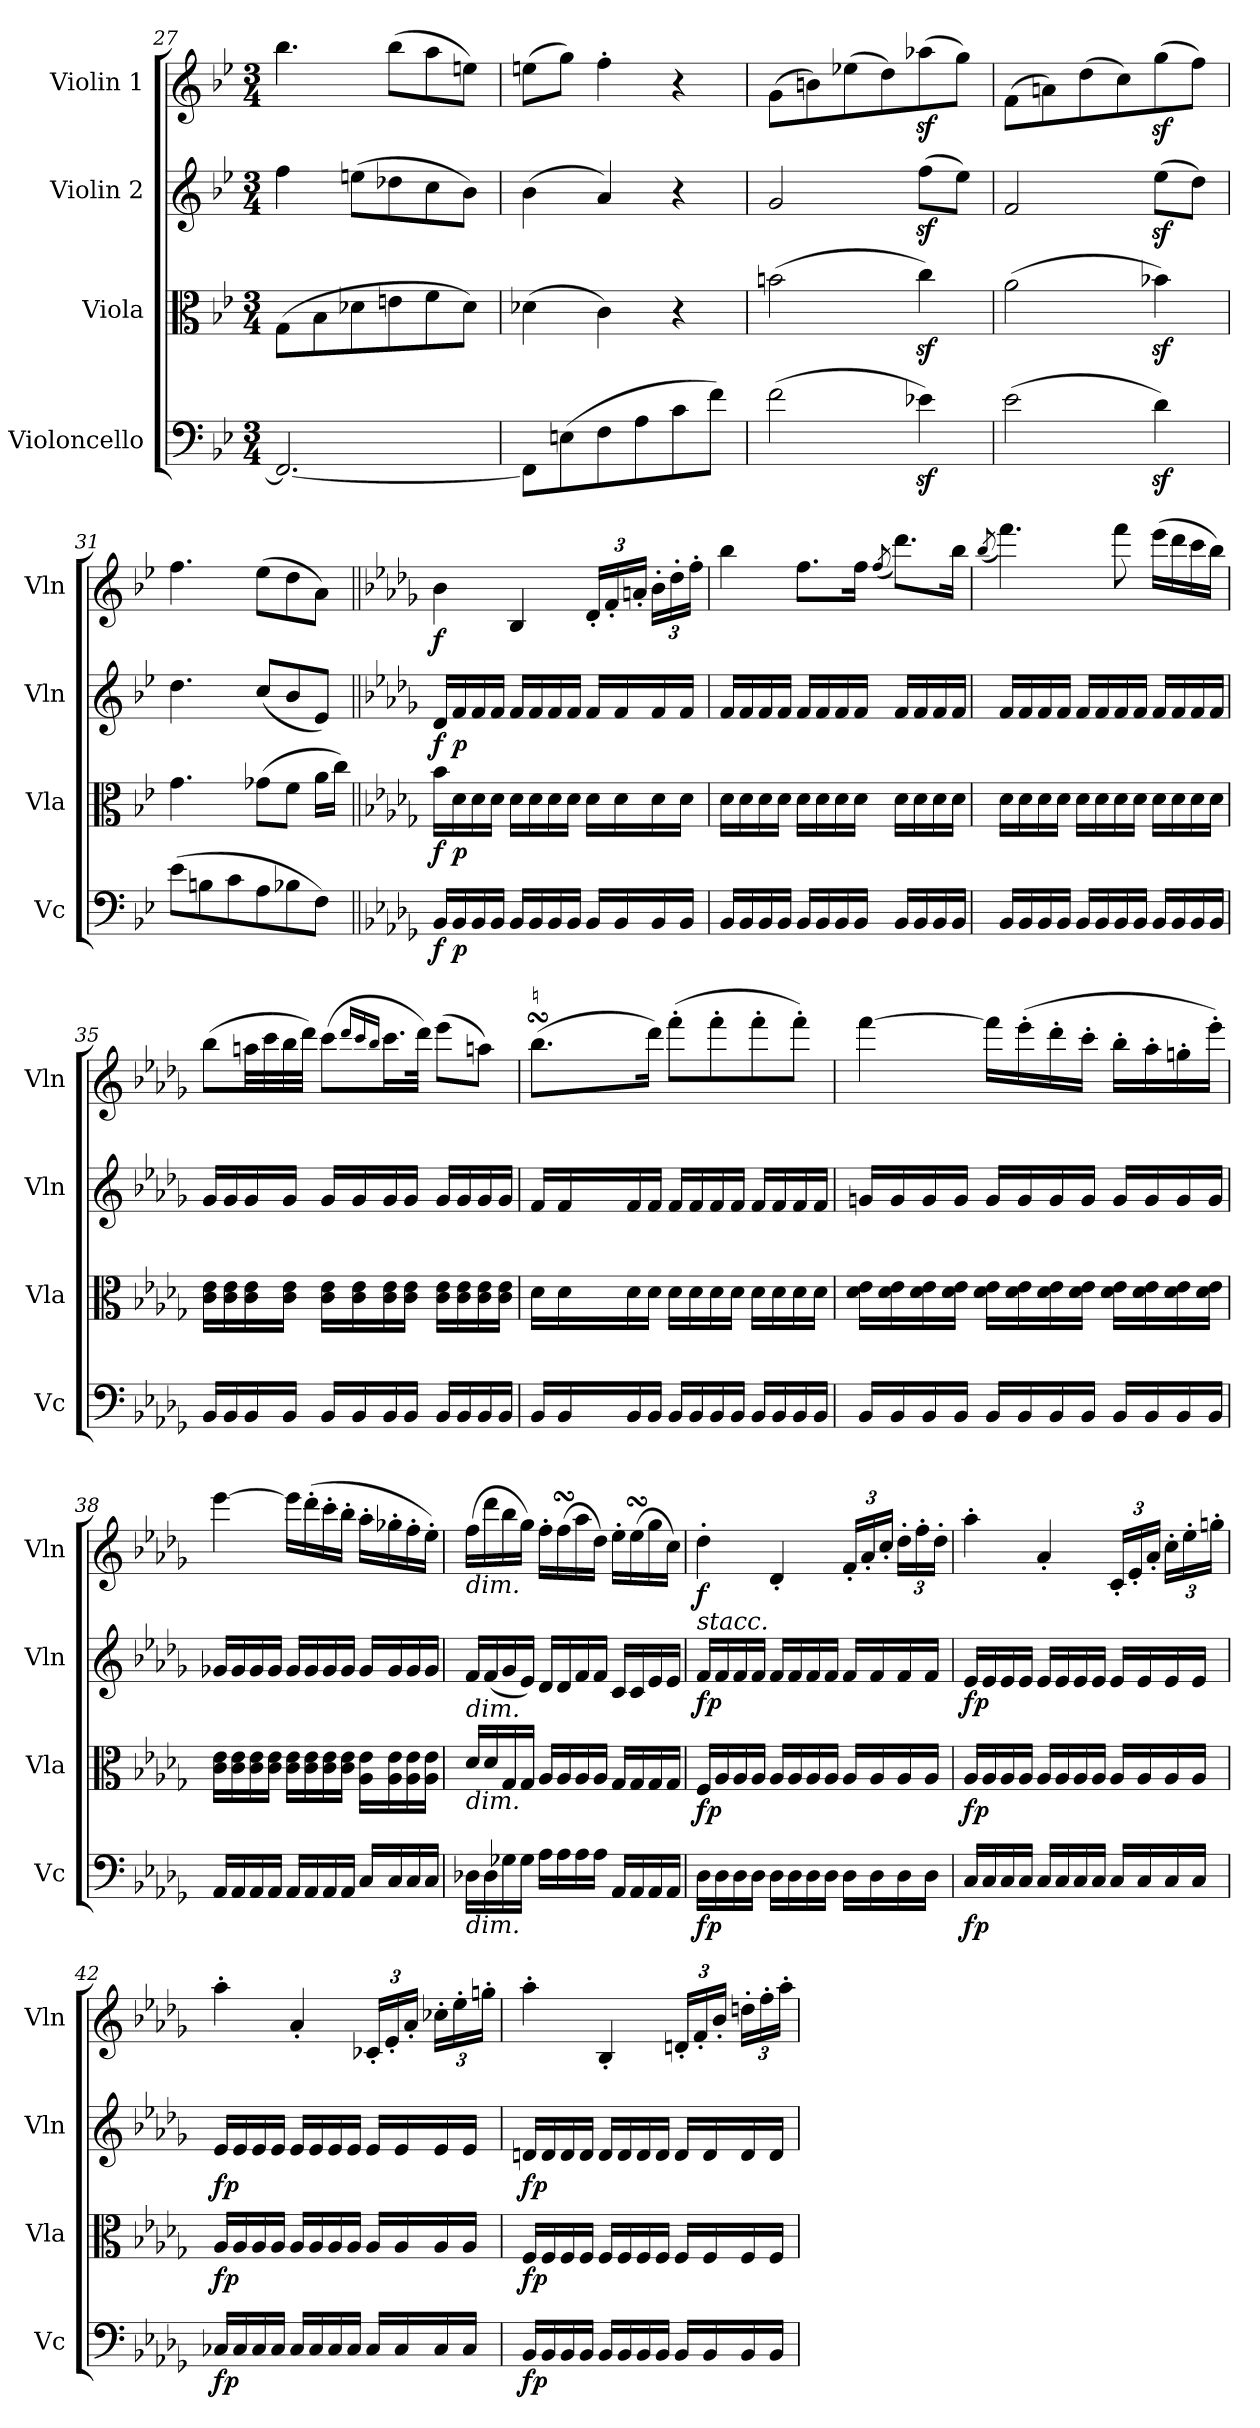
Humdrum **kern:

**kern	**dynam	**kern	**dynam	**kern	**dynam	**kern	**dynam
*part4	*part4	*part3	*part3	*part2	*part2	*part1	*part1
*staff4	*staff4	*staff3	*staff3	*staff2	*staff2	*staff1	*staff1
*I"Violoncello	*	*I"Viola	*	*I"Violin 2	*	*I"Violin 1	*
*I'Vc	*	*I'Vla	*	*I'Vln	*	*I'Vln	*
*clefF4	*	*clefC3	*	*clefG2	*	*clefG2	*
*k[b-e-]	*	*k[b-e-]	*	*k[b-e-]	*	*k[b-e-]	*
*M3/4	*	*M3/4	*	*M3/4	*	*M3/4	*
=27	=27	=27	=27	=27	=27	=27	=27
2.FF/_	.	(>8G\L	.	4ff\	.	4.bb-\	.
.	.	8B-\	.	.	.	.	.
.	.	8d-X\	.	(>8een\L	.	.	.
.	.	8en\	.	8dd-X\	.	(>8bb-\L	.
.	.	8f\	.	8cc\	.	8aa\	.
.	.	8d-\J)	.	8b-\J)	.	8een\J)	.
=28	=28	=28	=28	=28	=28	=28	=28
8FF\L]	.	(>4d-X\	.	(>4b-\	.	(>8een\L	.
(>8En\	.	.	.	.	.	8gg\J)	.
8F\	.	4c\)	.	4a/)	.	4ff'\	.
8A\	.	.	.	.	.	.	.
8c\	.	4r	.	4r	.	4r	.
8f\J)	.	.	.	.	.	.	.
=29	=29	=29	=29	=29	=29	=29	=29
(>2f\	.	(>2bn\	.	2g/	.	(>8g\L	.
.	.	.	.	.	.	8bn\)	.
.	.	.	.	.	.	(>8ee-X\	.
.	.	.	.	.	.	8dd\)	.
4e-Xz<\)	.	4ccz<\)	.	(>8ffz<\L	.	(>8aa-Xz<\	.
.	.	.	.	8ee-\J)	.	8gg\J)	.
=30	=30	=30	=30	=30	=30	=30	=30
(>2e-\	.	(>2a\	.	2f/	.	(>8f\L	.
.	.	.	.	.	.	8an\)	.
.	.	.	.	.	.	(>8dd\	.
.	.	.	.	.	.	8cc\)	.
4dz<\)	.	4b-Xz<\)	.	(>8ee-z<\L	.	(>8ggz<\	.
.	.	.	.	8dd\J)	.	8ff\J)	.
=31	=31	=31	=31	=31	=31	=31	=31
(>8e-\L	.	4.g\	.	4.dd\	.	4.ff\	.
8Bn\	.	.	.	.	.	.	.
8c\	.	.	.	.	.	.	.
8A\	.	(>8g-X\L	.	(<8cc/L	.	(>8ee-\L	.
8B-X\	.	8f\J	.	8b-/	.	8dd\	.
8F\J)	.	16a\LL	.	8e-/J)	.	8a\J)	.
.	.	16cc\JJ)	.	.	.	.	.
!!LO:LB:g=z
=32||	=32||	=32||	=32||	=32||	=32||	=32||	=32||
*k[b-e-a-d-g-]	*	*k[b-e-a-d-g-]	*	*k[b-e-a-d-g-]	*	*k[b-e-a-d-g-]	*
!	!LO:DY:b	!	!LO:DY:b	!	!LO:DY:b	!	!LO:DY:b
16BB-/LL	f	16b-\LL	f	16d-/LL	f	4b-\	f
!	!LO:DY:b	!	!LO:DY:b	!	!LO:DY:b	!	!
16BB-/	p	16d-\	p	16f/	p	.	.
16BB-/	.	16d-\	.	16f/	.	.	.
16BB-/JJ	.	16d-\JJ	.	16f/JJ	.	.	.
16BB-/LL	.	16d-\LL	.	16f/LL	.	4B-/	.
16BB-/	.	16d-\	.	16f/	.	.	.
16BB-/	.	16d-\	.	16f/	.	.	.
16BB-/JJ	.	16d-\JJ	.	16f/JJ	.	.	.
*	*	*	*	*	*	*Xbrackettup	*
16BB-/LL	.	16d-\LL	.	16f/LL	.	24d-'/LL	.
.	.	.	.	.	.	24f'/	.
16BB-/	.	16d-\	.	16f/	.	.	.
.	.	.	.	.	.	24an'/JJ	.
16BB-/	.	16d-\	.	16f/	.	24b-'\LL	.
.	.	.	.	.	.	24dd-'\	.
16BB-/JJ	.	16d-\JJ	.	16f/JJ	.	.	.
.	.	.	.	.	.	24ff'\JJ	.
=33	=33	=33	=33	=33	=33	=33	=33
16BB-/LL	.	16d-\LL	.	16f/LL	.	4bb-\	.
16BB-/	.	16d-\	.	16f/	.	.	.
16BB-/	.	16d-\	.	16f/	.	.	.
16BB-/JJ	.	16d-\JJ	.	16f/JJ	.	.	.
16BB-/LL	.	16d-\LL	.	16f/LL	.	8.ff\L	.
16BB-/	.	16d-\	.	16f/	.	.	.
16BB-/	.	16d-\	.	16f/	.	.	.
16BB-/JJ	.	16d-\JJ	.	16f/JJ	.	16ff\Jk	.
.	.	.	.	.	.	(<8qff/	.
16BB-/LL	.	16d-\LL	.	16f/LL	.	8.ddd-\L)	.
16BB-/	.	16d-\	.	16f/	.	.	.
16BB-/	.	16d-\	.	16f/	.	.	.
16BB-/JJ	.	16d-\JJ	.	16f/JJ	.	16bb-\Jk	.
=34	=34	=34	=34	=34	=34	=34	=34
.	.	.	.	.	.	(<8qbb-/	.
16BB-/LL	.	16d-\LL	.	16f/LL	.	4.fff\)	.
16BB-/	.	16d-\	.	16f/	.	.	.
16BB-/	.	16d-\	.	16f/	.	.	.
16BB-/JJ	.	16d-\JJ	.	16f/JJ	.	.	.
16BB-/LL	.	16d-\LL	.	16f/LL	.	.	.
16BB-/	.	16d-\	.	16f/	.	.	.
16BB-/	.	16d-\	.	16f/	.	8fff\	.
16BB-/JJ	.	16d-\JJ	.	16f/JJ	.	.	.
16BB-/LL	.	16d-\LL	.	16f/LL	.	(>16eee-\LL	.
16BB-/	.	16d-\	.	16f/	.	16ddd-\	.
16BB-/	.	16d-\	.	16f/	.	16ccc\	.
16BB-/JJ	.	16d-\JJ	.	16f/JJ	.	16bb-\JJ)	.
!!LO:LB:g=z
=35	=35	=35	=35	=35	=35	=35	=35
16BB-/LL	.	16c\ 16e-\LL	.	16g-/LL	.	(>8bb-\L	.
16BB-/	.	16c\ 16e-\	.	16g-/	.	.	.
16BB-/	.	16c\ 16e-\	.	16g-/	.	32aan\LL	.
.	.	.	.	.	.	32ccc\	.
16BB-/JJ	.	16c\ 16e-\JJ	.	16g-/JJ	.	32bb-\	.
.	.	.	.	.	.	32ddd-\JJJ)	.
16BB-/LL	.	16c\ 16e-\LL	.	16g-/LL	.	(>8ccc\L	.
16BB-/	.	16c\ 16e-\	.	16g-/	.	.	.
.	.	.	.	.	.	16qddd-/LL	.
.	.	.	.	.	.	16qccc/	.
.	.	.	.	.	.	16qbb-/JJ	.
16BB-/	.	16c\ 16e-\	.	16g-/	.	16.ccc\L	.
16BB-/JJ	.	16c\ 16e-\JJ	.	16g-/JJ	.	.	.
.	.	.	.	.	.	32ddd-\JJk)	.
16BB-/LL	.	16c\ 16e-\LL	.	16g-/LL	.	(>8eee-\L	.
16BB-/	.	16c\ 16e-\	.	16g-/	.	.	.
16BB-/	.	16c\ 16e-\	.	16g-/	.	8aan\J)	.
16BB-/JJ	.	16c\ 16e-\JJ	.	16g-/JJ	.	.	.
=36	=36	=36	=36	=36	=36	=36	=36
*	*	*	*	*	*	*^	*
!	!	!	!	!	!	!LO:TX:a:t=♮	!	!
16BB-/LL	.	16d-\LL	.	16f/LL	.	(>8.bb-sSSS\L	16b-yy	.
*	*	*	*	*	*	*	*brackettup	*
16BB-/	.	16d-\	.	16f/	.	.	48cccyy	.
.	.	.	.	.	.	.	48bb-yy	.
.	.	.	.	.	.	.	48aanyy	.
16BB-/	.	16d-\	.	16f/	.	.	16bb-yy	.
16BB-/JJ	.	16d-\JJ	.	16f/JJ	.	16ddd-\Jk)	2ryy	.
16BB-/LL	.	16d-\LL	.	16f/LL	.	(>8fff'\L	.	.
16BB-/	.	16d-\	.	16f/	.	.	.	.
16BB-/	.	16d-\	.	16f/	.	8fff'\	.	.
16BB-/JJ	.	16d-\JJ	.	16f/JJ	.	.	.	.
16BB-/LL	.	16d-\LL	.	16f/LL	.	8fff'\	.	.
16BB-/	.	16d-\	.	16f/	.	.	.	.
16BB-/	.	16d-\	.	16f/	.	8fff'\J)	.	.
16BB-/JJ	.	16d-\JJ	.	16f/JJ	.	.	16ryy	.
*	*	*	*	*	*	*v	*v	*
=37	=37	=37	=37	=37	=37	=37	=37
16BB-/LL	.	16d-\ 16e-\LL	.	16gn/LL	.	[4fff\	.
16BB-/	.	16d-\ 16e-\	.	16g/	.	.	.
16BB-/	.	16d-\ 16e-\	.	16g/	.	.	.
16BB-/JJ	.	16d-\ 16e-\JJ	.	16g/JJ	.	.	.
16BB-/LL	.	16d-\ 16e-\LL	.	16g/LL	.	16fff\LL]	.
16BB-/	.	16d-\ 16e-\	.	16g/	.	(>16eee-'\	.
16BB-/	.	16d-\ 16e-\	.	16g/	.	16ddd-'\	.
16BB-/JJ	.	16d-\ 16e-\JJ	.	16g/JJ	.	16ccc'\JJ	.
16BB-/LL	.	16d-\ 16e-\LL	.	16g/LL	.	16bb-'\LL	.
16BB-/	.	16d-\ 16e-\	.	16g/	.	16aa-'\	.
16BB-/	.	16d-\ 16e-\	.	16g/	.	16ggn'\	.
16BB-/JJ	.	16d-\ 16e-\JJ	.	16g/JJ	.	16eee-'\JJ)	.
!!LO:LB:g=z
=38	=38	=38	=38	=38	=38	=38	=38
16AA-/LL	.	16c\ 16e-\LL	.	16g-X/LL	.	[4eee-\	.
16AA-/	.	16c\ 16e-\	.	16g-/	.	.	.
16AA-/	.	16c\ 16e-\	.	16g-/	.	.	.
16AA-/JJ	.	16c\ 16e-\JJ	.	16g-/JJ	.	.	.
16AA-/LL	.	16c\ 16e-\LL	.	16g-/LL	.	16eee-\LL]	.
16AA-/	.	16c\ 16e-\	.	16g-/	.	(>16ddd-'\	.
16AA-/	.	16c\ 16e-\	.	16g-/	.	16ccc'\	.
16AA-/JJ	.	16c\ 16e-\JJ	.	16g-/JJ	.	16bb-'\JJ	.
16C/LL	.	16A-\ 16e-\LL	.	16g-/LL	.	16aa-'\LL	.
16C/	.	16A-\ 16e-\	.	16g-/	.	16gg-X'\	.
16C/	.	16A-\ 16e-\	.	16g-/	.	16ff'\	.
16C/JJ	.	16A-\ 16e-\JJ	.	16g-/JJ	.	16ee-'\JJ)	.
=39	=39	=39	=39	=39	=39	=39	=39
!	!	!	!	!	!	!LO:TX:b:i:t=dim.	!
!	!	!	!	!LO:TX:b:i:t=dim.	!	!	!
!	!	!LO:TX:b:i:t=dim.	!	!	!	!	!
!LO:TX:b:i:t=dim.	!	!	!	!	!	!	!
16D-X\LL	.	16d-/LL	.	16f/LL	.	(>16ff\LL	.
16D-\	.	16d-/	.	(<16f/	.	16ddd-\	.
16G-X\	.	16G-/	.	16g-/	.	16bb-\	.
16G-\JJ	.	16G-/JJ	.	16e-/JJ)	.	16gg-\JJ)	.
16A-\LL	.	16A-/LL	.	16d-/LL	.	16ff'\LL	.
16A-\	.	16A-/	.	16d-/	.	(>16ffsSsS\	.
16A-\	.	16A-/	.	16f/	.	16aa-\	.
16A-\JJ	.	16A-/JJ	.	16f/JJ	.	16dd-\JJ)	.
16AA-/LL	.	16G-/LL	.	16c/LL	.	16ee-'\LL	.
16AA-/	.	16G-/	.	16c/	.	(>16ee-sSSS\	.
16AA-/	.	16G-/	.	16e-/	.	16gg-\	.
16AA-/JJ	.	16G-/JJ	.	16e-/JJ	.	16cc\JJ)	.
=40	=40	=40	=40	=40	=40	=40	=40
!	!	!	!	!	!	!LO:TX:b:i:t=stacc.	!
!	!LO:DY:b	!	!LO:DY:b	!	!LO:DY:b	!	!LO:DY:b
16D-\LL	fp	16F/LL	fp	16f/LL	fp	4dd-'\	f
16D-\	.	16A-/	.	16f/	.	.	.
16D-\	.	16A-/	.	16f/	.	.	.
16D-\JJ	.	16A-/JJ	.	16f/JJ	.	.	.
16D-\LL	.	16A-/LL	.	16f/LL	.	4d-'/	.
16D-\	.	16A-/	.	16f/	.	.	.
16D-\	.	16A-/	.	16f/	.	.	.
16D-\JJ	.	16A-/JJ	.	16f/JJ	.	.	.
*	*	*	*	*	*	*Xbrackettup	*
16D-\LL	.	16A-/LL	.	16f/LL	.	24f'/LL	.
.	.	.	.	.	.	24a-'/	.
16D-\	.	16A-/	.	16f/	.	.	.
.	.	.	.	.	.	24cc'/JJ	.
16D-\	.	16A-/	.	16f/	.	24dd-'\LL	.
.	.	.	.	.	.	24ff'\	.
16D-\JJ	.	16A-/JJ	.	16f/JJ	.	.	.
.	.	.	.	.	.	24dd-'\JJ	.
!!LO:LB:g=z
=41	=41	=41	=41	=41	=41	=41	=41
!	!LO:DY:b	!	!LO:DY:b	!	!LO:DY:b	!	!
16C/LL	fp	16A-/LL	fp	16e-/LL	fp	4aa-'\	.
16C/	.	16A-/	.	16e-/	.	.	.
16C/	.	16A-/	.	16e-/	.	.	.
16C/JJ	.	16A-/JJ	.	16e-/JJ	.	.	.
16C/LL	.	16A-/LL	.	16e-/LL	.	4a-'/	.
16C/	.	16A-/	.	16e-/	.	.	.
16C/	.	16A-/	.	16e-/	.	.	.
16C/JJ	.	16A-/JJ	.	16e-/JJ	.	.	.
16C/LL	.	16A-/LL	.	16e-/LL	.	24c'/LL	.
.	.	.	.	.	.	24e-'/	.
16C/	.	16A-/	.	16e-/	.	.	.
.	.	.	.	.	.	24a-'/JJ	.
16C/	.	16A-/	.	16e-/	.	24cc'\LL	.
.	.	.	.	.	.	24ee-'\	.
16C/JJ	.	16A-/JJ	.	16e-/JJ	.	.	.
.	.	.	.	.	.	24ggn'\JJ	.
=42	=42	=42	=42	=42	=42	=42	=42
!	!LO:DY:b	!	!LO:DY:b	!	!LO:DY:b	!	!
16C-X/LL	fp	16A-/LL	fp	16e-/LL	fp	4aa-'\	.
16C-/	.	16A-/	.	16e-/	.	.	.
16C-/	.	16A-/	.	16e-/	.	.	.
16C-/JJ	.	16A-/JJ	.	16e-/JJ	.	.	.
16C-/LL	.	16A-/LL	.	16e-/LL	.	4a-'/	.
16C-/	.	16A-/	.	16e-/	.	.	.
16C-/	.	16A-/	.	16e-/	.	.	.
16C-/JJ	.	16A-/JJ	.	16e-/JJ	.	.	.
16C-/LL	.	16A-/LL	.	16e-/LL	.	24c-X'/LL	.
.	.	.	.	.	.	24e-'/	.
16C-/	.	16A-/	.	16e-/	.	.	.
.	.	.	.	.	.	24a-'/JJ	.
16C-/	.	16A-/	.	16e-/	.	24cc-X'\LL	.
.	.	.	.	.	.	24ee-'\	.
16C-/JJ	.	16A-/JJ	.	16e-/JJ	.	.	.
.	.	.	.	.	.	24ggn'\JJ	.
=43	=43	=43	=43	=43	=43	=43	=43
!	!LO:DY:b	!	!LO:DY:b	!	!LO:DY:b	!	!
16BB-/LL	fp	16F/LL	fp	16dn/LL	fp	4aa-'\	.
16BB-/	.	16F/	.	16d/	.	.	.
16BB-/	.	16F/	.	16d/	.	.	.
16BB-/JJ	.	16F/JJ	.	16d/JJ	.	.	.
16BB-/LL	.	16F/LL	.	16d/LL	.	4B-'/	.
16BB-/	.	16F/	.	16d/	.	.	.
16BB-/	.	16F/	.	16d/	.	.	.
16BB-/JJ	.	16F/JJ	.	16d/JJ	.	.	.
16BB-/LL	.	16F/LL	.	16d/LL	.	24dn'/LL	.
.	.	.	.	.	.	24f'/	.
16BB-/	.	16F/	.	16d/	.	.	.
.	.	.	.	.	.	24b-'/JJ	.
16BB-/	.	16F/	.	16d/	.	24ddn'\LL	.
.	.	.	.	.	.	24ff'\	.
16BB-/JJ	.	16F/JJ	.	16d/JJ	.	.	.
.	.	.	.	.	.	24aa-'\JJ	.
=	=	=	=	=	=	=	=
*-	*-	*-	*-	*-	*-	*-	*-
